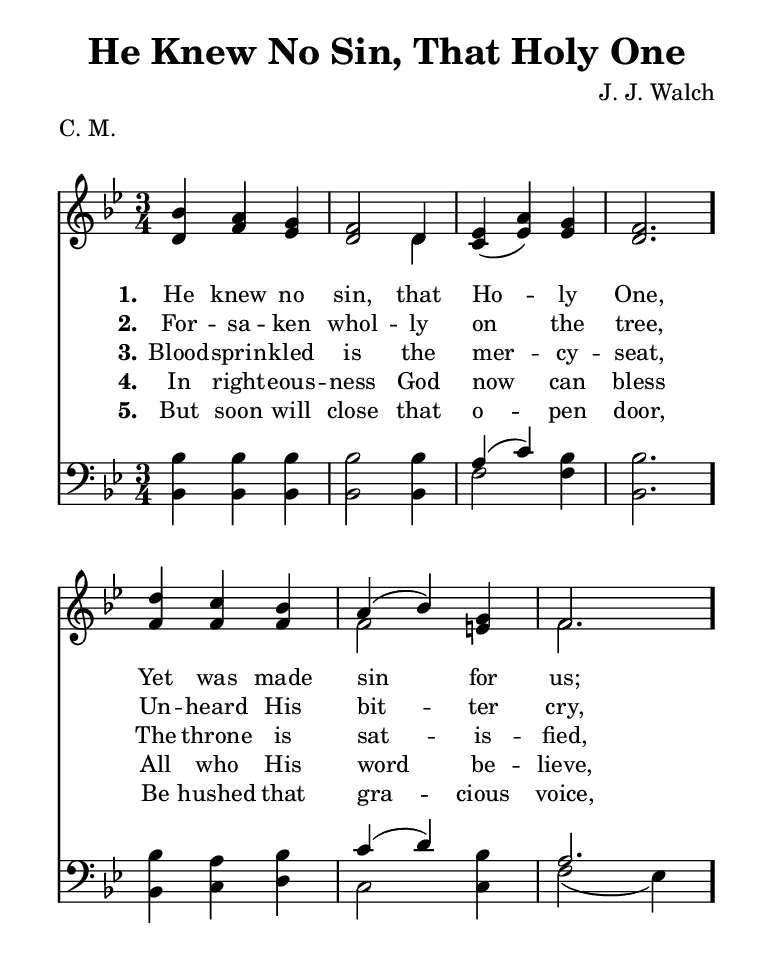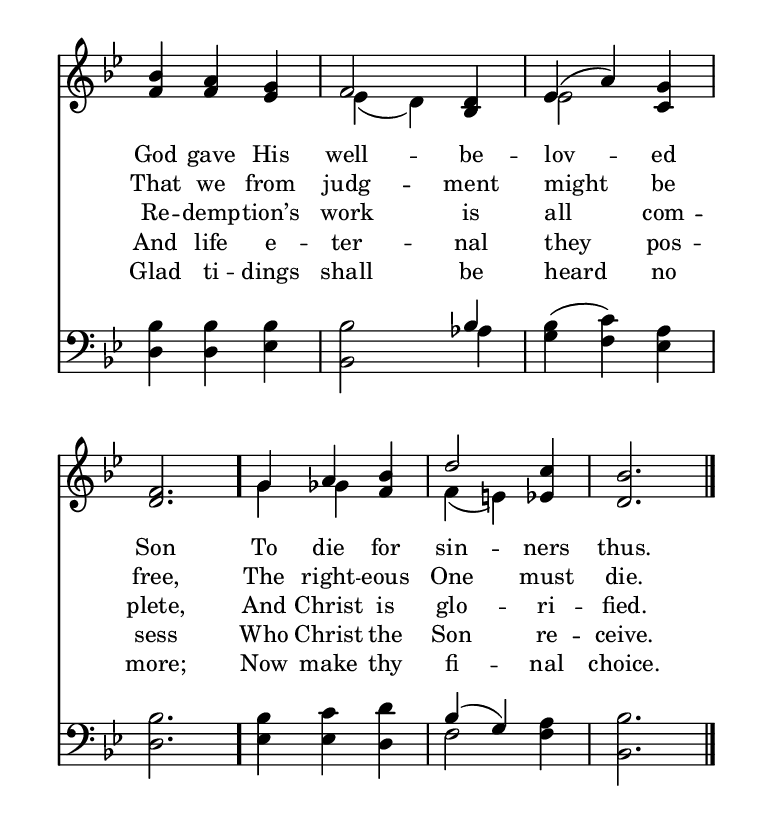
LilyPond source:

\include "common/global.ily"
\paper {
  \include "common/paper.ily"
  ragged-bottom = ##t
  ragged-last-bottom = ##t
  systems-per-page = ##f
  %page-count = ##f
}

\header{
  hymnnumber = "39"
  title = "He Knew No Sin, That Holy One"
  tunename = "Sawley"
  meter = "C. M."
  %poet = ""
  composer = "J. J. Walch"
  %copyright = ""
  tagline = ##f
}

% for fermata in MIDI
ta = { \tempo 4=96 }
tb = { \tempo 4=48 }

patternAA = { c4 c4 c4 | c2      c4 | c4( c4) c4 | c2. }
patternAB = { c4 c4 c4 | c2      c4 | c2      c4 | c2. }
patternAC = { c4 c4 c4 | c4( c4) c4 | c2      c4 | c2. }
patternBA = { c4 c4 c4 | c4( c4) c4 | c2.      }
patternBB = { c4 c4 c4 | c2      c4 | c2.      }
patternBC = { c4 c4 c4 | c2      c4 | c2( c4)  }

global = {
  \include "common/overrides.ily"
  \override Staff.TimeSignature.style = #'numbered
  \time 3/4
  \override Score.MetronomeMark.transparent = ##t % hide all fermata changes too
  \ta
  \key bes \major
  %\partial 4
  \autoBeamOff
}

notesSoprano = {
\global
\relative c'' {

  \changePitch \patternAA { bes a g  | f d     | ees a g | f }
  \changePitch \patternBA { d' c bes | a bes g | f       }
  \changePitch \patternAA { bes a g  | f d     | ees a g | f }
  \changePitch \patternBB { g a bes  | d c     | bes     }

  \bar "|."

}
}

notesAlto = {
\global
\relative e' {

  \changePitch \patternAA { d f ees | d d       | c ees ees | d }
  \changePitch \patternBB { f f f   | f e       | f         }
  \changePitch \patternAC { f f ees | ees d bes | ees c     | d }
  \changePitch \patternBA { g ges f | f e ees   | d         }

}
}

notesTenor = {
\global
\relative a {

  \changePitch \patternAA { bes bes bes | bes bes | a c bes | bes }
  \changePitch \patternBA { bes a bes   | c d bes | a       }
  \changePitch \patternAA { bes bes bes | bes bes | bes c a | bes }
  \changePitch \patternBA { bes c d     | bes g a | bes     }

}
}

notesBass = {
\global
\relative f, {

  \changePitch \patternAB { bes bes bes | bes bes  | f' f    | bes, }
  \changePitch \patternBC { bes c d     | c c      | f ees   }
  \changePitch \patternAA { d d ees     | bes aes' | g f ees | d    }
  \changePitch \patternBB { ees ees d   | f f      | bes,    }

}
}

wordsA = \lyricmode {
\set stanza = "1."

He knew no sin, that Ho -- ly One, \bar "."
Yet was made sin for us; \bar "." \break
God gave His well -- be -- lov -- ed Son \bar "."
To die for sin -- ners thus. \bar "." \break

}

wordsB = \lyricmode {
\set stanza = "2."

For -- sa -- ken whol -- ly on the tree,
Un -- heard His bit -- ter cry,
That we from judg -- ment might be free,
The right -- eous One must die.

}

wordsC = \lyricmode {
\set stanza = "3."

Blood -- sprin -- kled is the mer -- cy -- seat,
The throne is sat -- is -- fied,
Re -- demp -- tion’s work is all com -- plete,
And Christ is glo -- ri -- fied.

}

wordsD = \lyricmode {
\set stanza = "4."

In right -- eous -- ness God now can bless
All who His word be -- lieve,
And life e -- ter -- nal they pos -- sess
Who Christ the Son re -- ceive.

}

wordsE = \lyricmode {
\set stanza = "5."

But soon will close that o -- pen door,
Be hushed that gra -- cious voice,
Glad ti -- dings shall be heard no more;
Now make thy fi -- nal choice.

}

\score {
  \context ChoirStaff <<
    \context Staff = upper <<
      \set ChoirStaff.systemStartDelimiter = #'SystemStartBar
      \set ChoirStaff.printPartCombineTexts = ##f
      \partcombine #'(2 . 9) \notesSoprano \notesAlto
      \context NullVoice = sopranos { \voiceOne << \notesSoprano >> }
      \context NullVoice = altos { \voiceTwo << \notesAlto >> }
      \context Lyrics = one   \lyricsto sopranos \wordsA
      \context Lyrics = two   \lyricsto sopranos \wordsB
      \context Lyrics = three \lyricsto sopranos \wordsC
      \context Lyrics = four  \lyricsto sopranos \wordsD
      \context Lyrics = five  \lyricsto sopranos \wordsE
    >>
    \context Staff = men <<
      \clef bass
      \set ChoirStaff.printPartCombineTexts = ##f
      \partcombine #'(2 . 9) \notesTenor \notesBass
      \context NullVoice = tenors { \voiceOne << \notesTenor >> }
      \context NullVoice = basses { \voiceTwo << \notesBass >> }
    >>
  >>
  \layout {
    \include "common/layout.ily"
  }
  \midi{
    \include "common/midi.ily"
  }
}

\version "2.19.49"  % necessary for upgrading to future LilyPond versions.

% vi:set et ts=2 sw=2 ai nocindent syntax=lilypond:
